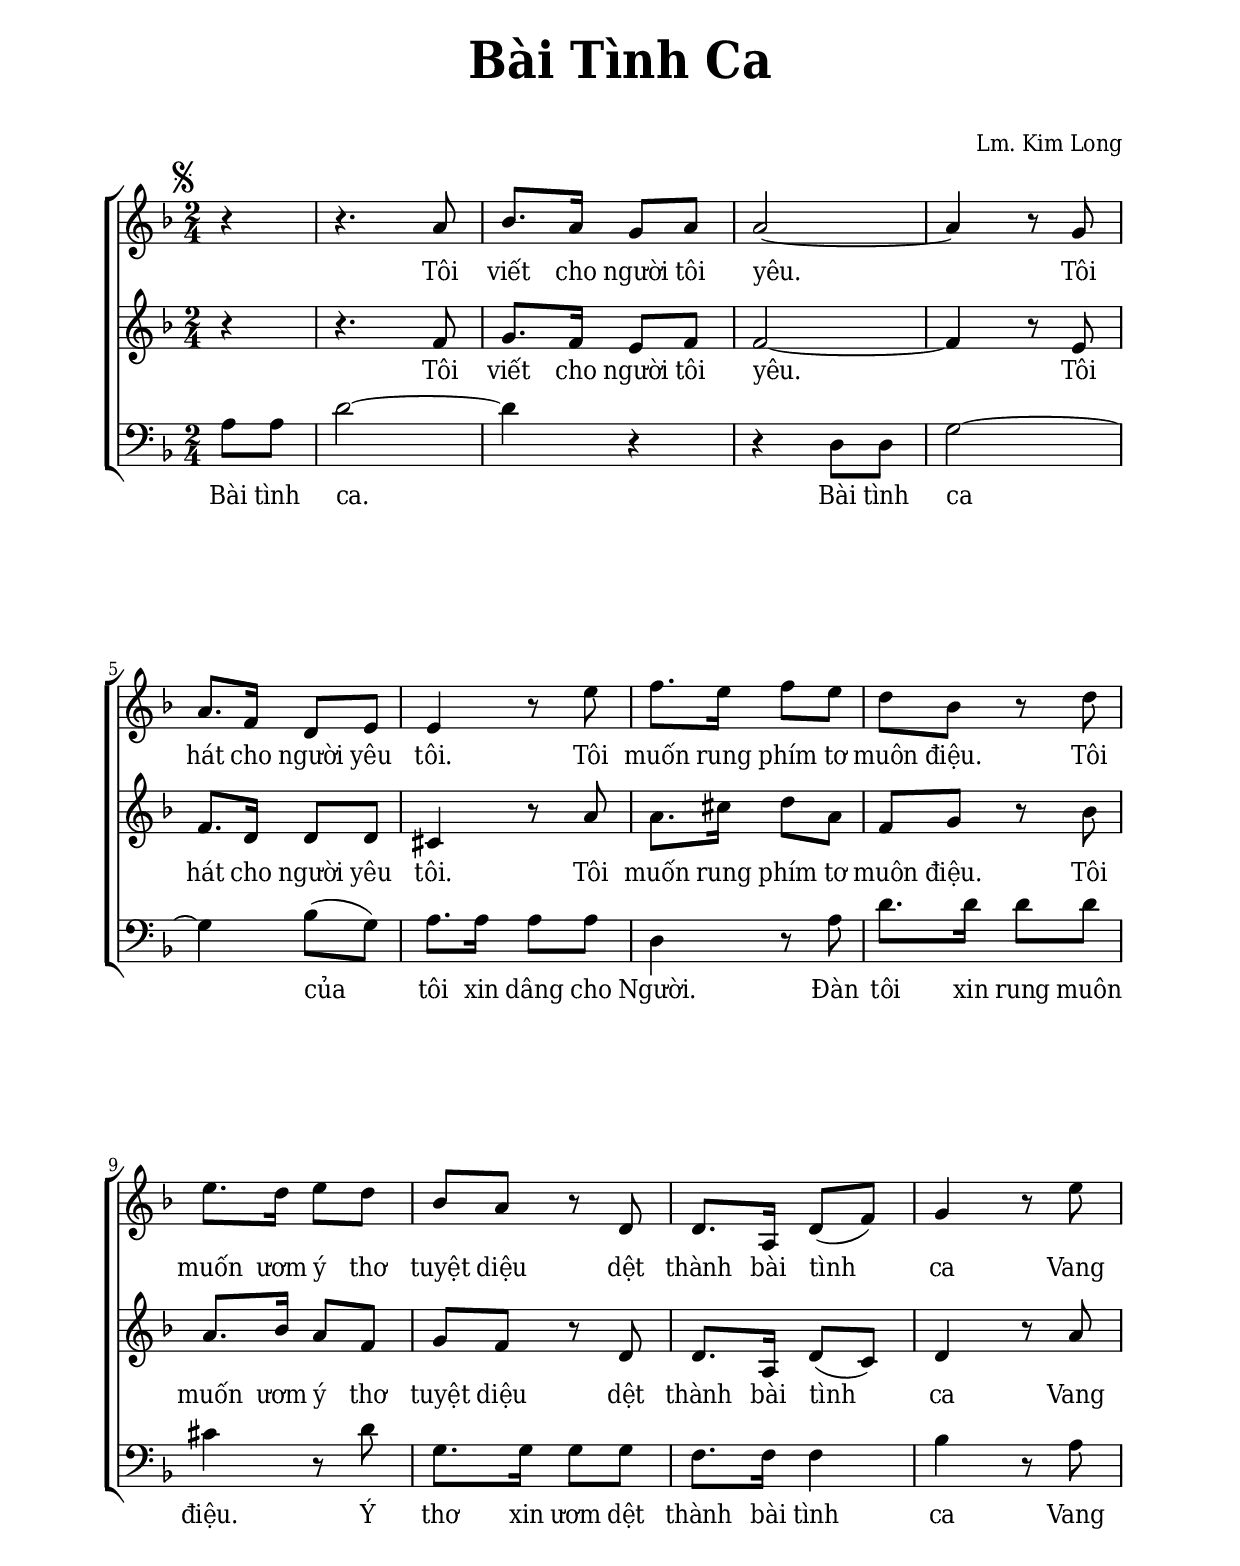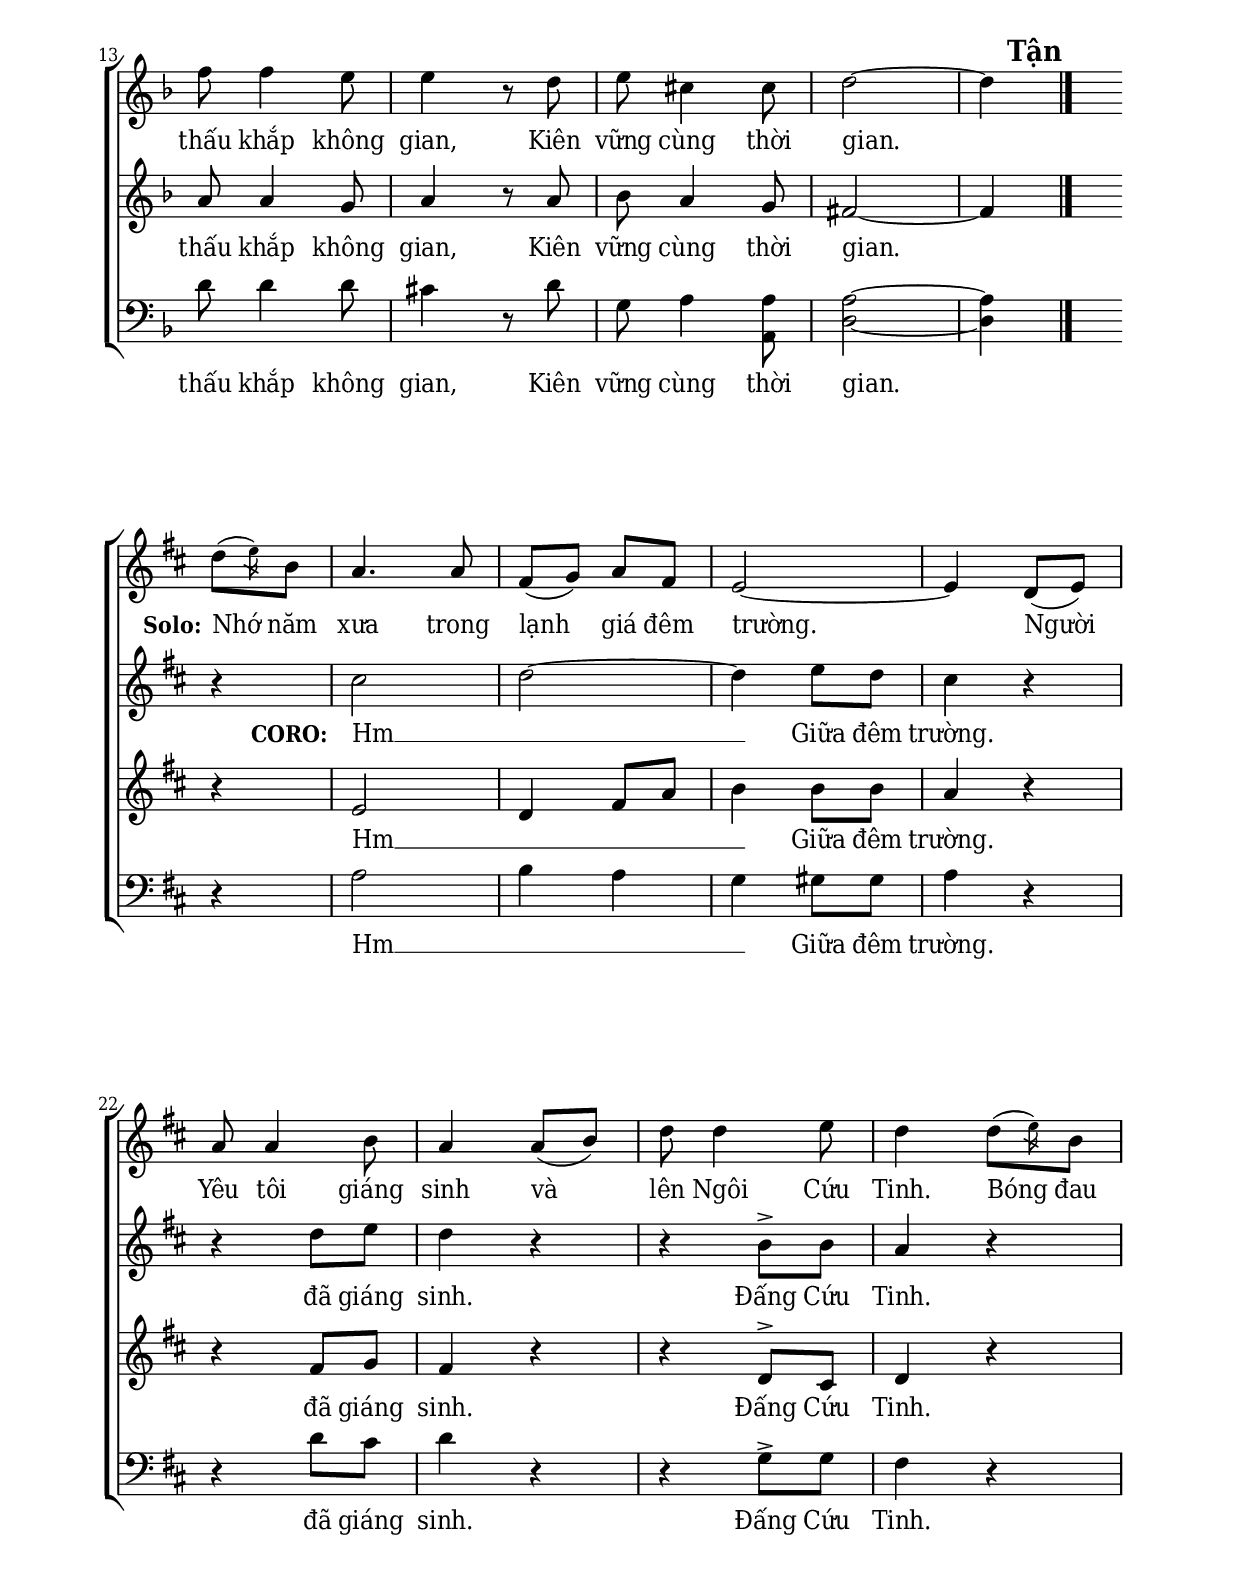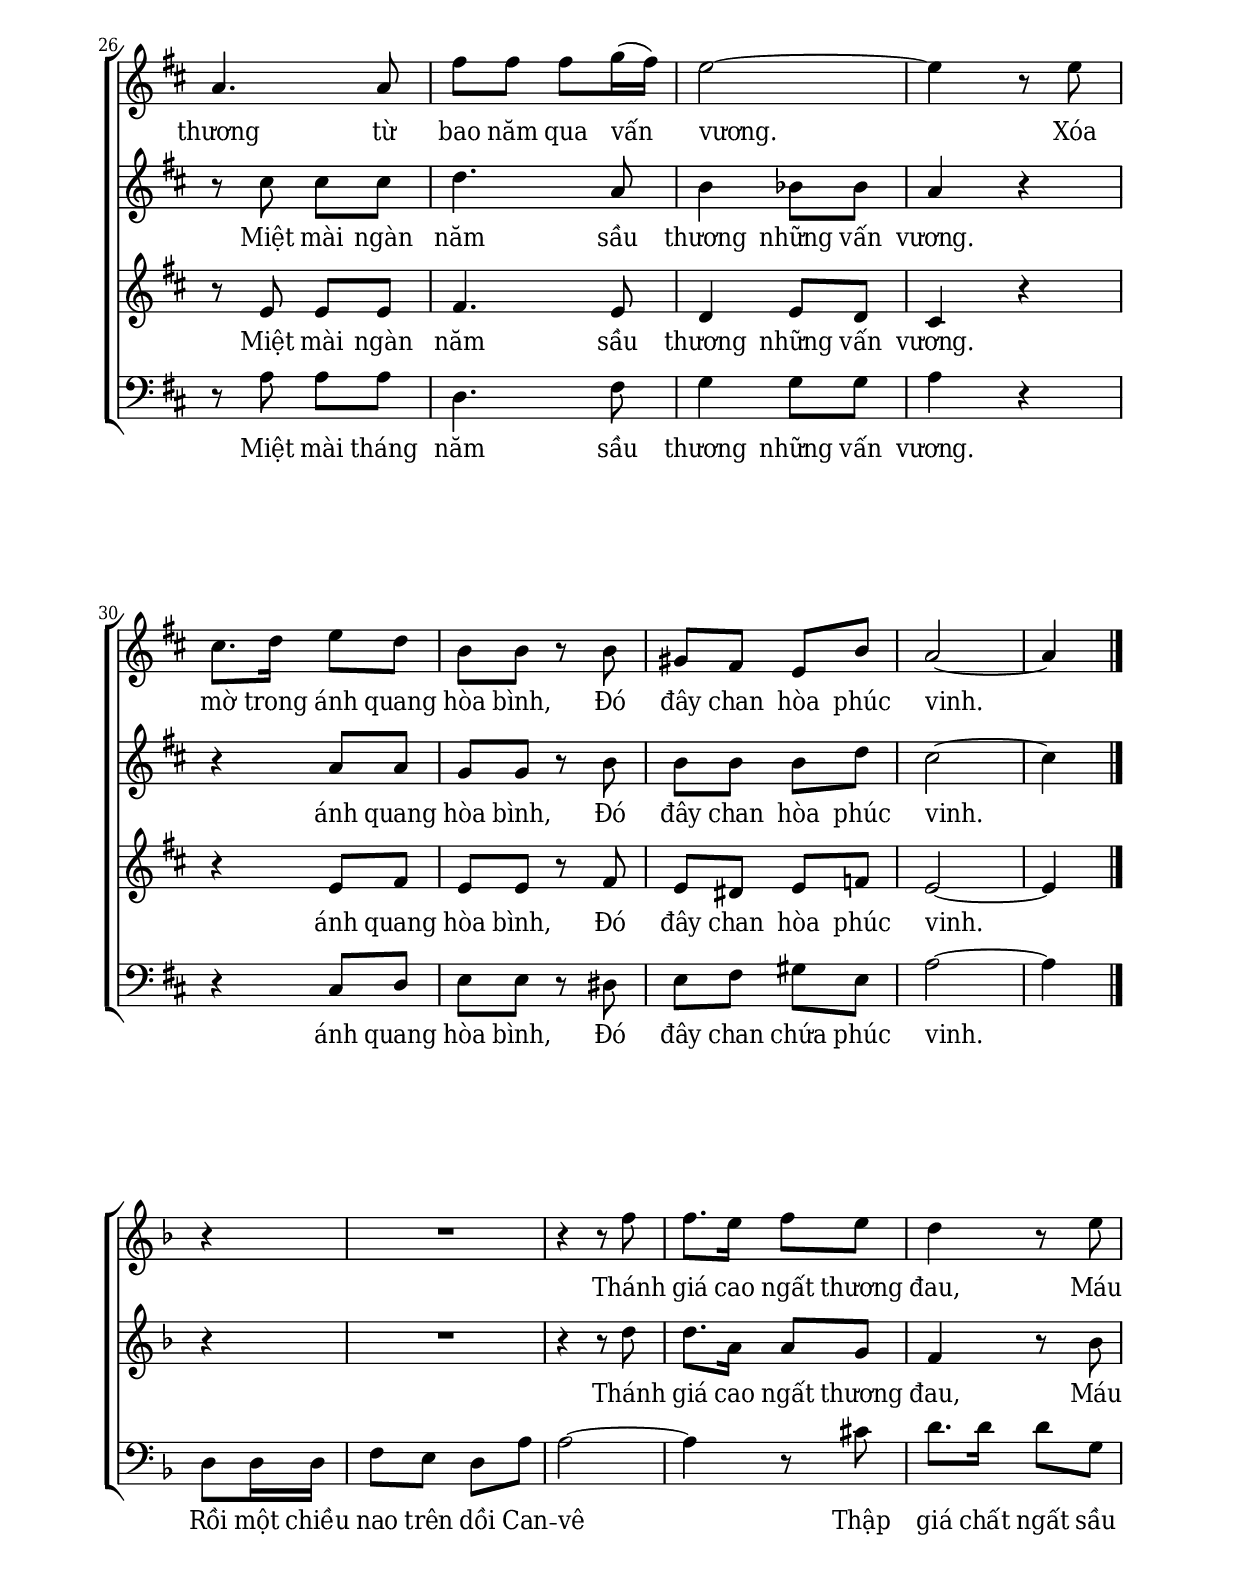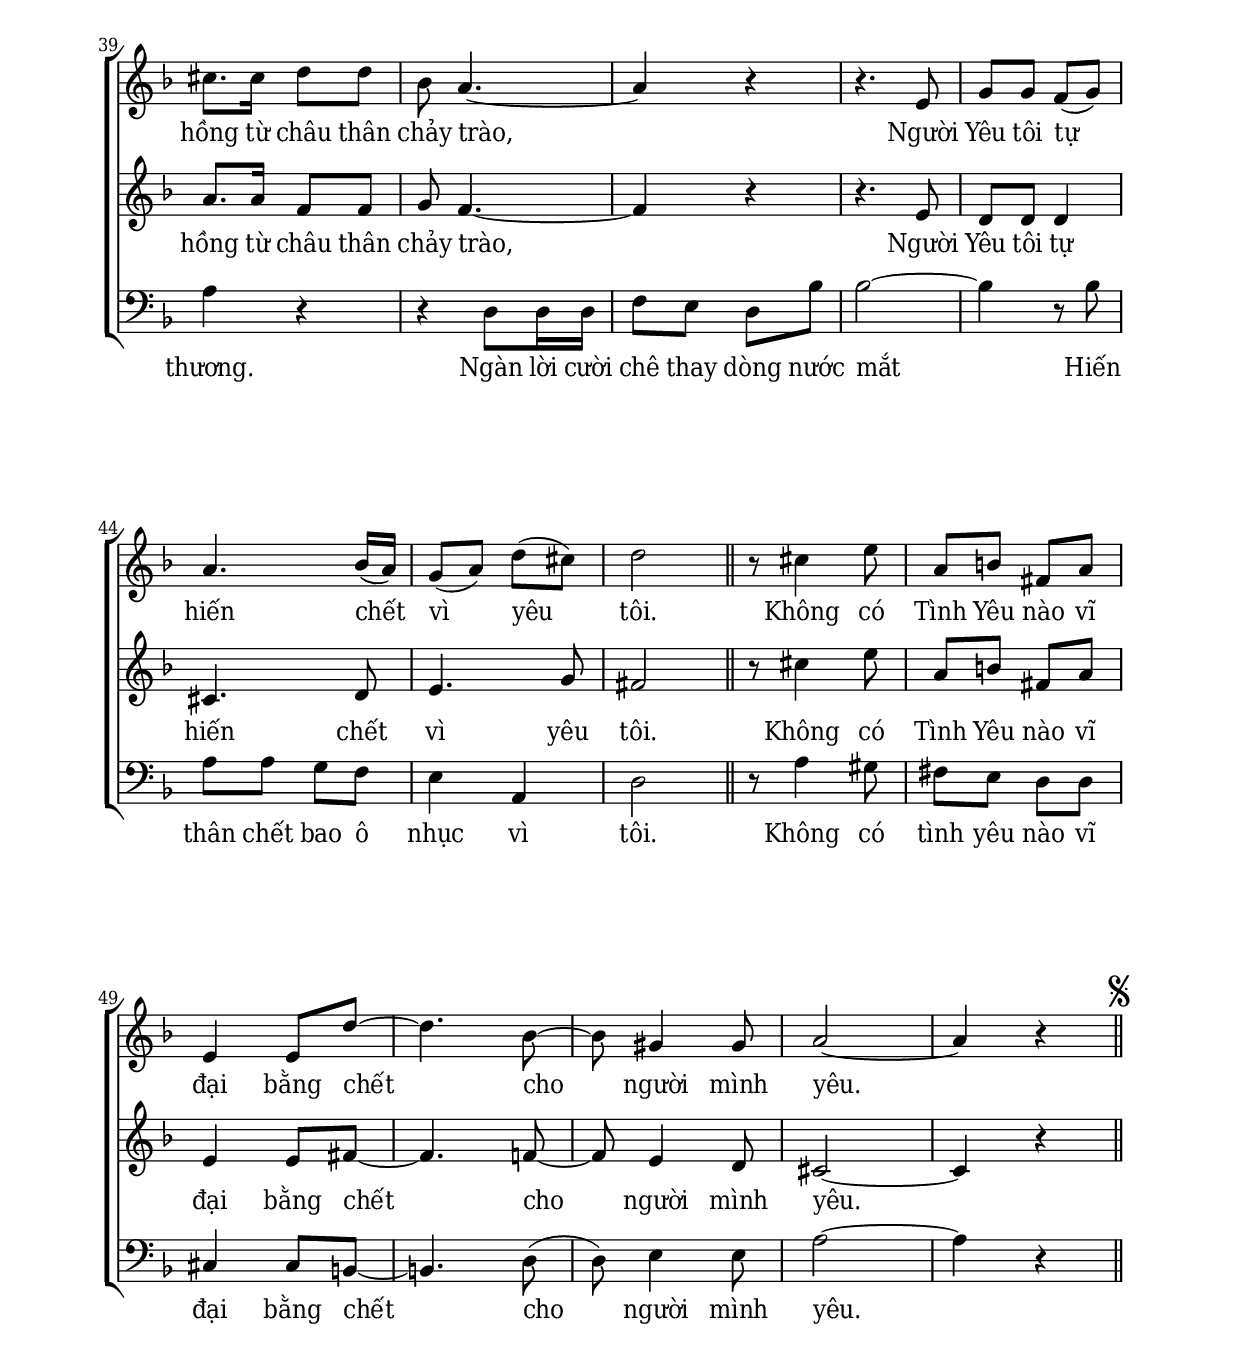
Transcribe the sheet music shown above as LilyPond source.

% Cài đặt chung\
\version "2.22.1"
\include "english.ly"

\header {
  title = \markup { \fontsize #3 "Bài Tình Ca" }
  composer = " "
  arranger = "Lm. Kim Long"
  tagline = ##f
}

% Nhạc phiên khúc
nhacPhienKhucSopMot = \relative c'' {
  \once \override Score.RehearsalMark.font-size = #0.1
  \mark \markup { \musicglyph #"scripts.segno" }
  \override Staff.TimeSignature.break-visibility = #end-of-line-invisible
  \set Staff.printKeyCancellation = ##f
  \set Staff.explicitKeySignatureVisibility = #end-of-line-invisible
  \partial 4 r4
  r4. a8 |
  bf8. a16 g8 a |
  a2 ~ |
  a4 r8 g |
  a8. f16 d8 e |
  e4 r8 e' |
  f8. e16 f8 e |
  d bf r d |
  e8. d16 e8 d |
  bf a r d, |
  d8. a16 d8 (f) |
  g4 r8 e' |
  f f4 e8 |
  e4 r8 d |
  e cs4 cs8 |
  d2 ~ |
  <>^\markup { \halign #-2 \fontsize #2 \bold "Tận" }
  d4
  \bar "|." \break
  
  \key d \major
  r |
  cs2 |
  d2 ~ |
  d4 e8 d |
  cs4 r |
  r d8 e |
  d4 r |
  r b8 ^> b |
  a4 r |
  r8 cs cs cs |
  d4. a8 |
  b4 bf8 bf |
  a4 r |
  r a8 a |
  g g r b |
  b b b d |
  cs2 ~ |
  cs4 \bar "|." \break
  
  \key f \major
  r4 |
  R2
  r4 r8 f8 |
  f8. e16 f8 e |
  d4 r8 e |
  cs8. cs16 d8 d |
  bf a4. ~ |
  a4 r |
  r4. e8 |
  g g f (g) |
  a4. bf16 (a) |
  g8 (a) d (cs) |
  d2 \bar "||"
  r8 cs4 e8 |
  a, b! fs a |
  e4 e8 d' ~ |
  d4. bf8 ~ |
  bf gs4 gs8 |
  a2 ~ |
  a4 r \bar "||"
  \once \override Score.RehearsalMark.font-size = #0.1
  \mark \markup { \musicglyph #"scripts.segno" }
}

nhacPhienKhucAltoMot = \relative c' {
  \override Staff.TimeSignature.break-visibility = #end-of-line-invisible
  \set Staff.printKeyCancellation = ##f
  \set Staff.explicitKeySignatureVisibility = #end-of-line-invisible
  \partial 4 r4
  r4. f8 |
  g8. f16 e8 f |
  f2 ~ |
  f4 r8 e |
  f8. d16 d8 d |
  cs4 r8 a' |
  a8. cs16 d8 a |
  f g r bf |
  a8. bf16 a8 f |
  g f r d |
  d8. a16 d8 _(c) |
  d4 r8 a' |
  a a4 g8 |
  a4 r8 a |
  bf a4 g8 |
  fs2 ~ |
  fs4
  
  \key d \major
  r |
  e2 |
  d4 fs8 a |
  b4 b8 b |
  a4 r |
  r fs8 g |
  fs4 r |
  r d8 ^> cs |
  d4 r |
  r8 e e e |
  fs4. e8 |
  d4 e8 d |
  cs4 r |
  r e8 fs |
  e e r fs |
  e ds e f! |
  e2 ~ |
  e4
  
  \key f \major
  r4 |
  R2
  r4 r8 d'8 |
  d8. a16 a8 g |
  f4 r8 bf |
  a8. a16 f8 f |
  g f4. ~ |
  f4 r |
  r4. e8 |
  d d d4 |
  cs4. d8 |
  e4. g8 |
  fs2 |
  r8 cs'4 e8 |
  a, b! fs a |
  e4 e8 fs ~ |
  fs4. f!8 ~ |
  f e4 d8 |
  cs2 ~ |
  cs4 r
}

nhacPhienKhucBasMot = \relative c' {
  \override Staff.TimeSignature.break-visibility = #end-of-line-invisible
  \set Staff.printKeyCancellation = ##f
  \set Staff.explicitKeySignatureVisibility = #end-of-line-invisible
  \partial 4 a8 a |
  d2 ~ |
  d4 r |
  r d,8 d |
  g2 ~ |
  g4 bf8 (g) |
  a8. a16 a8 a |
  d,4 r8 a' |
  d8. d16 d8 d |
  cs4 r8 d |
  g,8. g16 g8 g |
  f8. f16 f4 |
  bf r8 a |
  d d4 d8 |
  cs4 r8 d |
  g, a4 <a a,>8 |
  <a d,>2 ~ |
  <a d,>4
  
  \key d \major
  r4 |
  a2 |
  b4 a |
  g gs8 gs |
  a4 r |
  r d8 cs |
  d4 r |
  r g,8 ^> g |
  fs4 r |
  r8 a a a |
  d,4. fs8 |
  g4 g8 g |
  a4 r |
  r cs,8 d |
  e e r ds |
  e fs gs e |
  a2 ~ |
  a4
  
  \key f \major
  d,8 d16 d |
  f8 e d a' |
  a2 ~ |
  a4 r8 cs |
  d8. d16 d8 g, |
  a4 r |
  r d,8 d16 d |
  f8 e d bf' |
  bf2 ~ |
  bf4 r8 bf |
  a a g f |
  e4 a, |
  d2 |
  r8 a'4 gs8 |
  fs e d d |
  cs4 cs8 b! ~ |
  b!4. d8 ( |
  d) e4 e8 |
  a2 ~ |
  a4 r
}

nhacPhienKhucSolo = \relative c'' {
  \key f \major
  r4
  R2*16
  r4
  
  \key d \major
  \afterGrace d8 ({
    \once \stemDown
    \override Flag.stroke-style = #"grace"
    e16)}
  \revert Flag.stroke-style
  b8 |
  a4. a8 |
  fs8 (g) a fs |
  e2 ~ |
  e4 d8 (e) |
  a8 a4 b8 |
  a4 a8 (b) |
  d8 d4 e8 |
  d4 \afterGrace d8 ({
    \once \stemDown
    \override Flag.stroke-style = #"grace"
    e16)}
  \revert Flag.stroke-style
  b8 |
  a4. a8 |
  fs' fs fs g16 (fs) |
  e2 ~ |
  e4 r8 e |
  cs8. d16 e8 d |
  b b r b |
  gs fs e b' |
  a2 ~ |
  a4
}

% Lời phiên khúc
loiPhienKhucSopMot = \lyrics {
  Tôi viết cho người tôi yêu.
  Tôi hát cho người yêu tôi.
  Tôi muốn rung phím tơ muôn điệu.
  Tôi muốn ươm ý thơ tuyệt diệu dệt thành bài tình ca
  Vang thấu khắp không gian,
  Kiên vững cùng thời gian.
  
  \set stanza = "CORO:"
  Hm __ _ Giữa đêm trường.
  đã giáng sinh.
  Đấng Cứu Tinh.
  Miệt mài ngàn năm
  sầu thương những vấn vương.
  ánh quang hòa bình,
  Đó đây chan hòa phúc vinh.
  
  Thánh giá cao ngất thương đau,
  Máu hồng từ châu thân chảy trào,
  Người Yêu tôi tự hiến
  chết vì yêu tôi.
  Không có Tình Yêu nào vĩ đại bằng chết cho người mình yêu.
}

loiPhienKhucAltoMot = \lyrics {
  Tôi viết cho người tôi yêu.
  Tôi hát cho người yêu tôi.
  Tôi muốn rung phím tơ muôn điệu.
  Tôi muốn ươm ý thơ tuyệt diệu dệt thành bài tình ca
  Vang thấu khắp không gian,
  Kiên vững cùng thời gian.
  
  Hm __ _ _ _ _ Giữa đêm trường.
  đã giáng sinh.
  Đấng Cứu Tinh.
  Miệt mài ngàn năm
  sầu thương những vấn vương.
  ánh quang hòa bình,
  Đó đây chan hòa phúc vinh.
  
  Thánh giá cao ngất thương đau,
  Máu hồng từ châu thân chảy trào,
  Người Yêu tôi tự hiến
  chết vì yêu tôi.
  Không có Tình Yêu nào vĩ đại bằng chết cho người mình yêu.
}

loiPhienKhucBasMot = \lyrics {
  Bài tình ca.
  Bài tình ca của tôi xin dâng cho Người.
  Đàn tôi xin rung muôn điệu.
  Ý thơ xin ươm dệt thành bài tình ca
  Vang thấu khắp không gian,
  Kiên vững cùng thời gian.
  
  Hm __ _ _ _ Giữa đêm trường.
  đã giáng sinh.
  Đấng Cứu Tinh.
  Miệt mài tháng năm
  sầu thương những vấn vương.
  ánh quang hòa bình,
  Đó đây chan chứa phúc vinh.
  Rồi một chiều nao trên dồi Can -- vê
  Thập giá chất ngất sầu thương.
  Ngàn lời cười chê thay dòng nước mắt
  Hiến thân chết bao ô nhục vì tôi.
  Không có tình yêu nào vĩ đại bằng chết cho người mình yêu.
}

loiPhienKhucSolo = \lyrics {
  \set stanza = "Solo:"
  Nhớ năm xưa trong lạnh giá đêm trường.
  Người Yêu tôi giáng sinh và lên Ngôi Cứu Tinh.
  Bóng đau thương từ bao năm qua vấn vương.
  Xóa mờ trong ánh quang hòa bình,
  Đó đây chan hòa phúc vinh.
  Thánh
}


% Dàn trang
\paper {
  #(set-paper-size "a4")
  top-margin = 20\mm
  bottom-margin = 20\mm
  left-margin = 20\mm
  right-margin = 20\mm
  indent = #0
  #(define fonts
	 (make-pango-font-tree "Deja Vu Serif Condensed"
	 		       "Deja Vu Serif Condensed"
			       "Deja Vu Serif Condensed"
			       (/ 20 20)))
  print-page-number = ##f
  %page-count = 3
  %systems-per-page = 4
}

TongNhip = {
  \key f \major \time 2/4
  \set Timing.beamExceptions = #'()
  \set Timing.baseMoment = #(ly:make-moment 1/4)
}

% Đổi kích thước nốt cho bè phụ
notBePhu =
#(define-music-function (font-size music) (number? ly:music?)
   (for-some-music
     (lambda (m)
       (if (music-is-of-type? m 'rhythmic-event)
           (begin
             (set! (ly:music-property m 'tweaks)
                   (cons `(font-size . ,font-size)
                         (ly:music-property m 'tweaks)))
             #t)
           #f))
     music)
   music)

\score {
  \new ChoirStaff <<
    \new Staff <<
      \new Voice = "solo" {
        \clef treble \TongNhip \nhacPhienKhucSolo
      }
      \new Lyrics \lyricsto solo \loiPhienKhucSolo
    >>
    \new Staff <<
      \new Voice = "beSop" {
        \clef treble \TongNhip \nhacPhienKhucSopMot
      }
      \new Lyrics \lyricsto beSop \loiPhienKhucSopMot
    >>
    \new Staff <<
      \new Voice = "beAlto" {
        \clef treble \TongNhip \nhacPhienKhucAltoMot
      }
      \new Lyrics \lyricsto beAlto \loiPhienKhucAltoMot
    >>
    
    \new Staff <<
      \new Voice = "beBas" {
        \clef bass \TongNhip \nhacPhienKhucBasMot
      }
      \new Lyrics \lyricsto beBas \loiPhienKhucBasMot
    >>
  >>
  \layout {
    \override Lyrics.LyricSpace.minimum-distance = #0.6
    \context {
      \Staff \RemoveEmptyStaves
      \override VerticalAxisGroup.remove-first = ##t
    }
  } 
}
